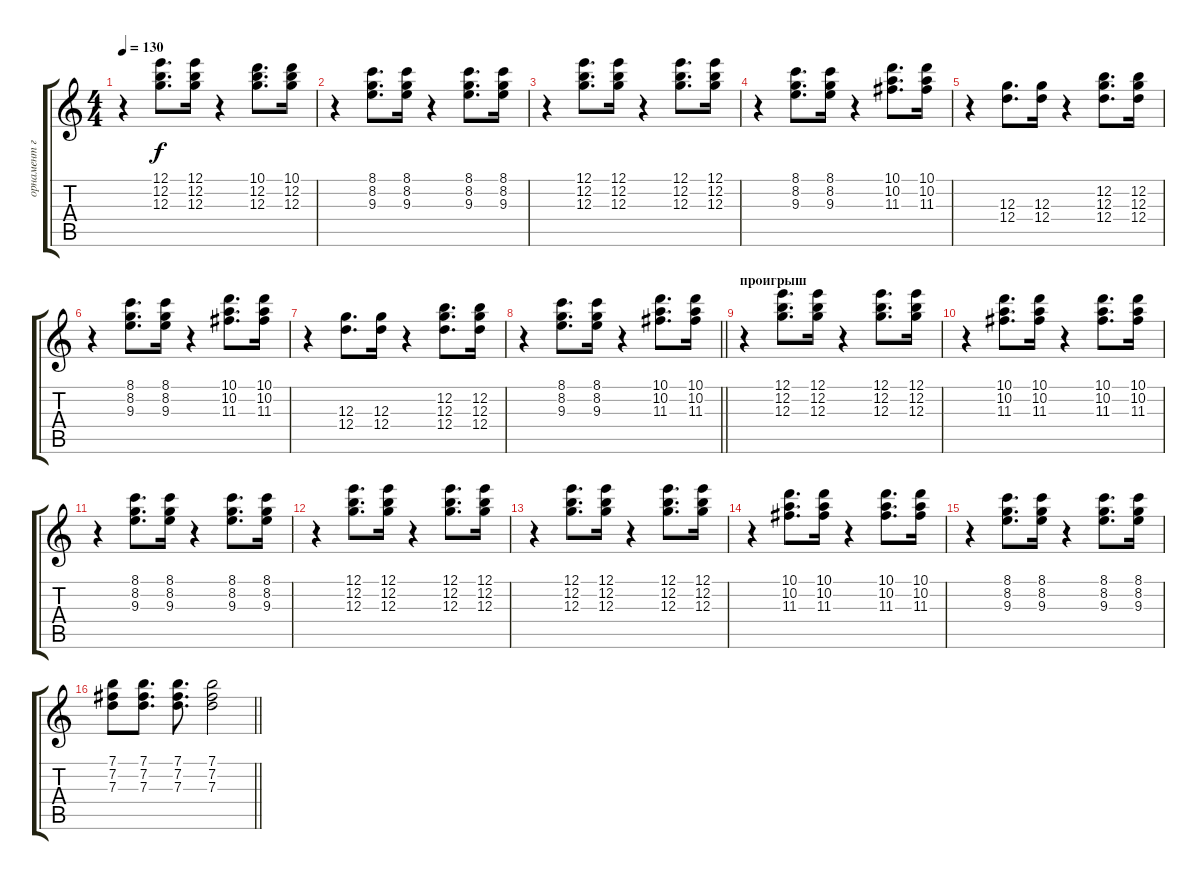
\track ("орнамент гитара 2" "орнамент г") {instrument electricguitarmuted}
\staff {score tabs}
\tuning (E4 B3 G3 D3 A2 E2) {hide}
\ts (4 4)
\tempo 130
\clef g2
\ks c
r.4{dy f} (12.1 12.2 12.3).8{d} (12.1 12.2 12.3).16 r.4 (10.1 12.2 12.3).8{d} (10.1 12.2 12.3).16 |
r.4 (8.1 8.2 9.3).8{d} (8.1 8.2 9.3).16 r.4 (8.1 8.2 9.3).8{d} (8.1 8.2 9.3).16 |
r.4 (12.1 12.2 12.3).8{d} (12.1 12.2 12.3).16 r.4 (12.1 12.2 12.3).8{d} (12.1 12.2 12.3).16 |
r.4 (8.1 8.2 9.3).8{d} (8.1 8.2 9.3).16 r.4 (10.1 10.2 11.3).8{d} (10.1 10.2 11.3).16 |
r.4 (12.3 12.4).8{d} (12.3 12.4).16 r.4 (12.2 12.3 12.4).8{d} (12.2 12.3 12.4).16 |
r.4 (8.1 8.2 9.3).8{d} (8.1 8.2 9.3).16 r.4 (10.1 10.2 11.3).8{d} (10.1 10.2 11.3).16 |
r.4 (12.3 12.4).8{d} (12.3 12.4).16 r.4 (12.2 12.3 12.4).8{d} (12.2 12.3 12.4).16 |
\barLineRight lightlight
r.4 (8.1 8.2 9.3).8{d} (8.1 8.2 9.3).16 r.4 (10.1 10.2 11.3).8{d} (10.1 10.2 11.3).16 |
\section ("" "проигрыш")
r.4 (12.1 12.2 12.3).8{d} (12.1 12.2 12.3).16 r.4 (12.1 12.2 12.3).8{d} (12.1 12.2 12.3).16 |
r.4 (10.1 10.2 11.3).8{d} (10.1 10.2 11.3).16 r.4 (10.1 10.2 11.3).8{d} (10.1 10.2 11.3).16 |
r.4 (8.1 8.2 9.3).8{d} (8.1 8.2 9.3).16 r.4 (8.1 8.2 9.3).8{d} (8.1 8.2 9.3).16 |
r.4 (12.1 12.2 12.3).8{d} (12.1 12.2 12.3).16 r.4 (12.1 12.2 12.3).8{d} (12.1 12.2 12.3).16 |
r.4 (12.1 12.2 12.3).8{d} (12.1 12.2 12.3).16 r.4 (12.1 12.2 12.3).8{d} (12.1 12.2 12.3).16 |
r.4 (10.1 10.2 11.3).8{d} (10.1 10.2 11.3).16 r.4 (10.1 10.2 11.3).8{d} (10.1 10.2 11.3).16 |
r.4 (8.1 8.2 9.3).8{d} (8.1 8.2 9.3).16 r.4 (8.1 8.2 9.3).8{d} (8.1 8.2 9.3).16 |
\barLineRight lightlight
(7.1 7.2 7.3).8 (7.1 7.2 7.3).8{d} (7.1 7.2 7.3).8{d} (7.1 7.2 7.3).2
